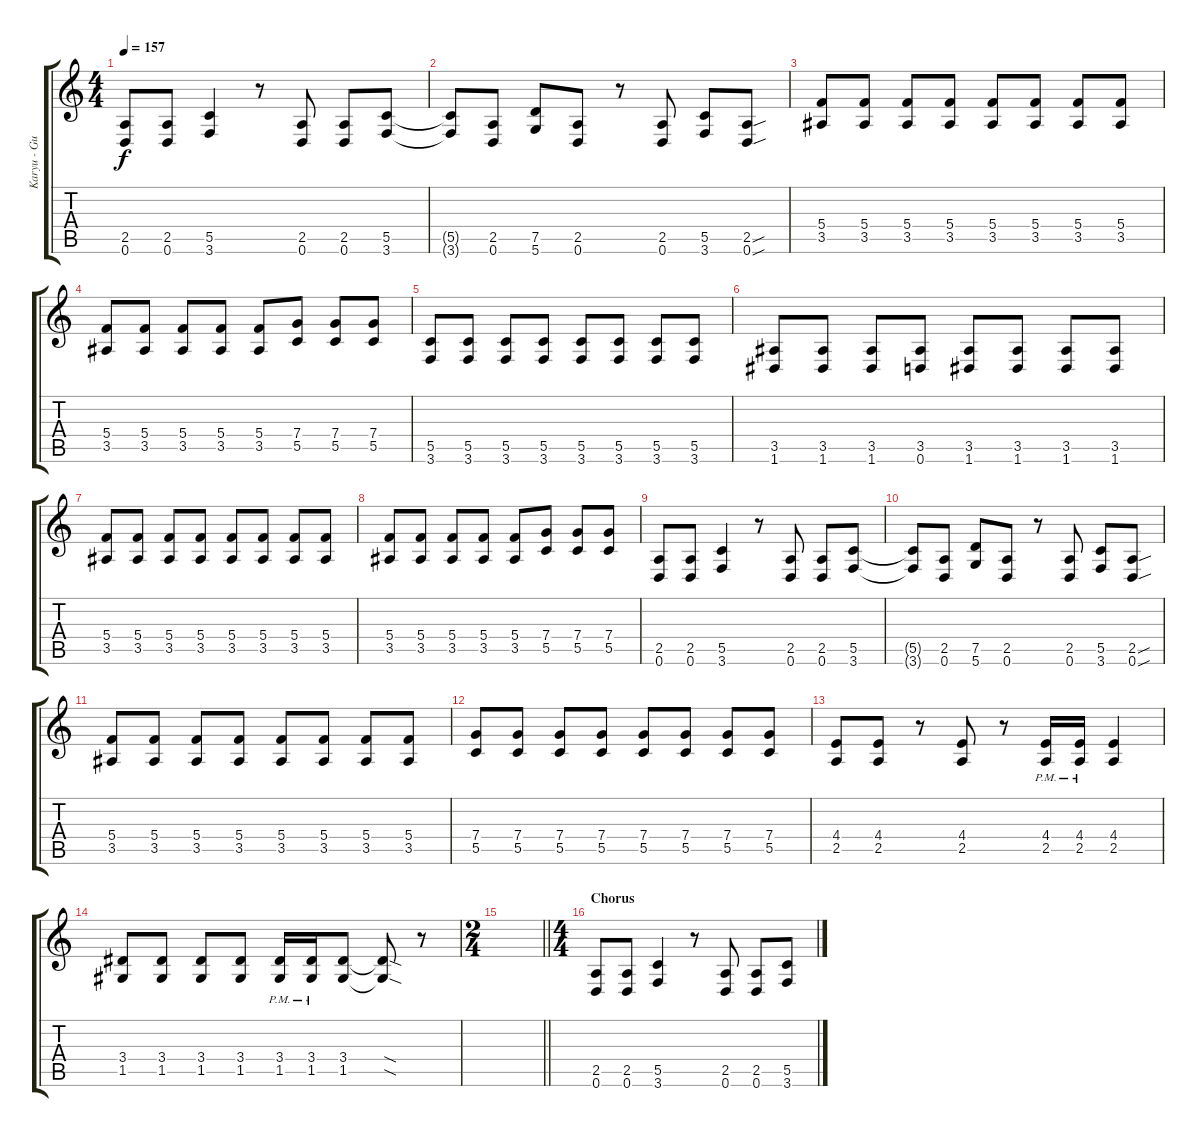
\track ("Karyu - Guitar 1" "Karyu - Gu") {instrument distortionguitar}
\staff {score tabs}
\tuning (D4 A3 F3 C3 G2 D2) {hide}
\ts (4 4)
\tempo 157
\clef g2
\ks c
(2.5 0.6).8{dy f} (2.5 0.6).8 (5.5 3.6).4 r.8 (2.5 0.6).8 (2.5 0.6).8 (5.5 3.6).8 |
(5.5{t} 3.6{t}).8 (2.5 0.6).8 (7.5 5.6).8 (2.5 0.6).8 r.8 (2.5 0.6).8 (5.5 3.6).8 (2.5{sou} 0.6{sou}).8 |
(5.4 3.5).8 (5.4 3.5).8 (5.4 3.5).8 (5.4 3.5).8 (5.4 3.5).8 (5.4 3.5).8 (5.4 3.5).8 (5.4 3.5).8 |
(5.4 3.5).8 (5.4 3.5).8 (5.4 3.5).8 (5.4 3.5).8 (5.4 3.5).8 (7.4 5.5).8 (7.4 5.5).8 (7.4 5.5).8 |
(5.5 3.6).8 (5.5 3.6).8 (5.5 3.6).8 (5.5 3.6).8 (5.5 3.6).8 (5.5 3.6).8 (5.5 3.6).8 (5.5 3.6).8 |
(3.5 1.6).8 (3.5 1.6).8 (3.5 1.6).8 (3.5 0.6).8 (3.5 1.6).8 (3.5 1.6).8 (3.5 1.6).8 (3.5 1.6).8 |
(5.4 3.5).8 (5.4 3.5).8 (5.4 3.5).8 (5.4 3.5).8 (5.4 3.5).8 (5.4 3.5).8 (5.4 3.5).8 (5.4 3.5).8 |
(5.4 3.5).8 (5.4 3.5).8 (5.4 3.5).8 (5.4 3.5).8 (5.4 3.5).8 (7.4 5.5).8 (7.4 5.5).8 (7.4 5.5).8 |
(2.5 0.6).8 (2.5 0.6).8 (5.5 3.6).4 r.8 (2.5 0.6).8 (2.5 0.6).8 (5.5 3.6).8 |
(5.5{t} 3.6{t}).8 (2.5 0.6).8 (7.5 5.6).8 (2.5 0.6).8 r.8 (2.5 0.6).8 (5.5 3.6).8 (2.5{sou} 0.6{sou}).8 |
(5.4 3.5).8 (5.4 3.5).8 (5.4 3.5).8 (5.4 3.5).8 (5.4 3.5).8 (5.4 3.5).8 (5.4 3.5).8 (5.4 3.5).8 |
(7.4 5.5).8 (7.4 5.5).8 (7.4 5.5).8 (7.4 5.5).8 (7.4 5.5).8 (7.4 5.5).8 (7.4 5.5).8 (7.4 5.5).8 |
(4.4 2.5).8 (4.4 2.5).8 r.8 (4.4 2.5).8 r.8 (4.4{pm} 2.5{pm}).16 (4.4{pm} 2.5{pm}).16 (4.4 2.5).4 |
(3.4 1.5).8 (3.4 1.5).8 (3.4 1.5).8 (3.4 1.5).8 (3.4{pm} 1.5{pm}).16 (3.4{pm} 1.5{pm}).16 (3.4 1.5).8 (3.4{sod t} 1.5{sod t}).8 r.8 |
\ts (2 4)
\barLineRight lightlight
|
\ts (4 4)
\section ("" "Chorus")
(2.5 0.6).8 (2.5 0.6).8 (5.5 3.6).4 r.8 (2.5 0.6).8 (2.5 0.6).8 (5.5 3.6).8
